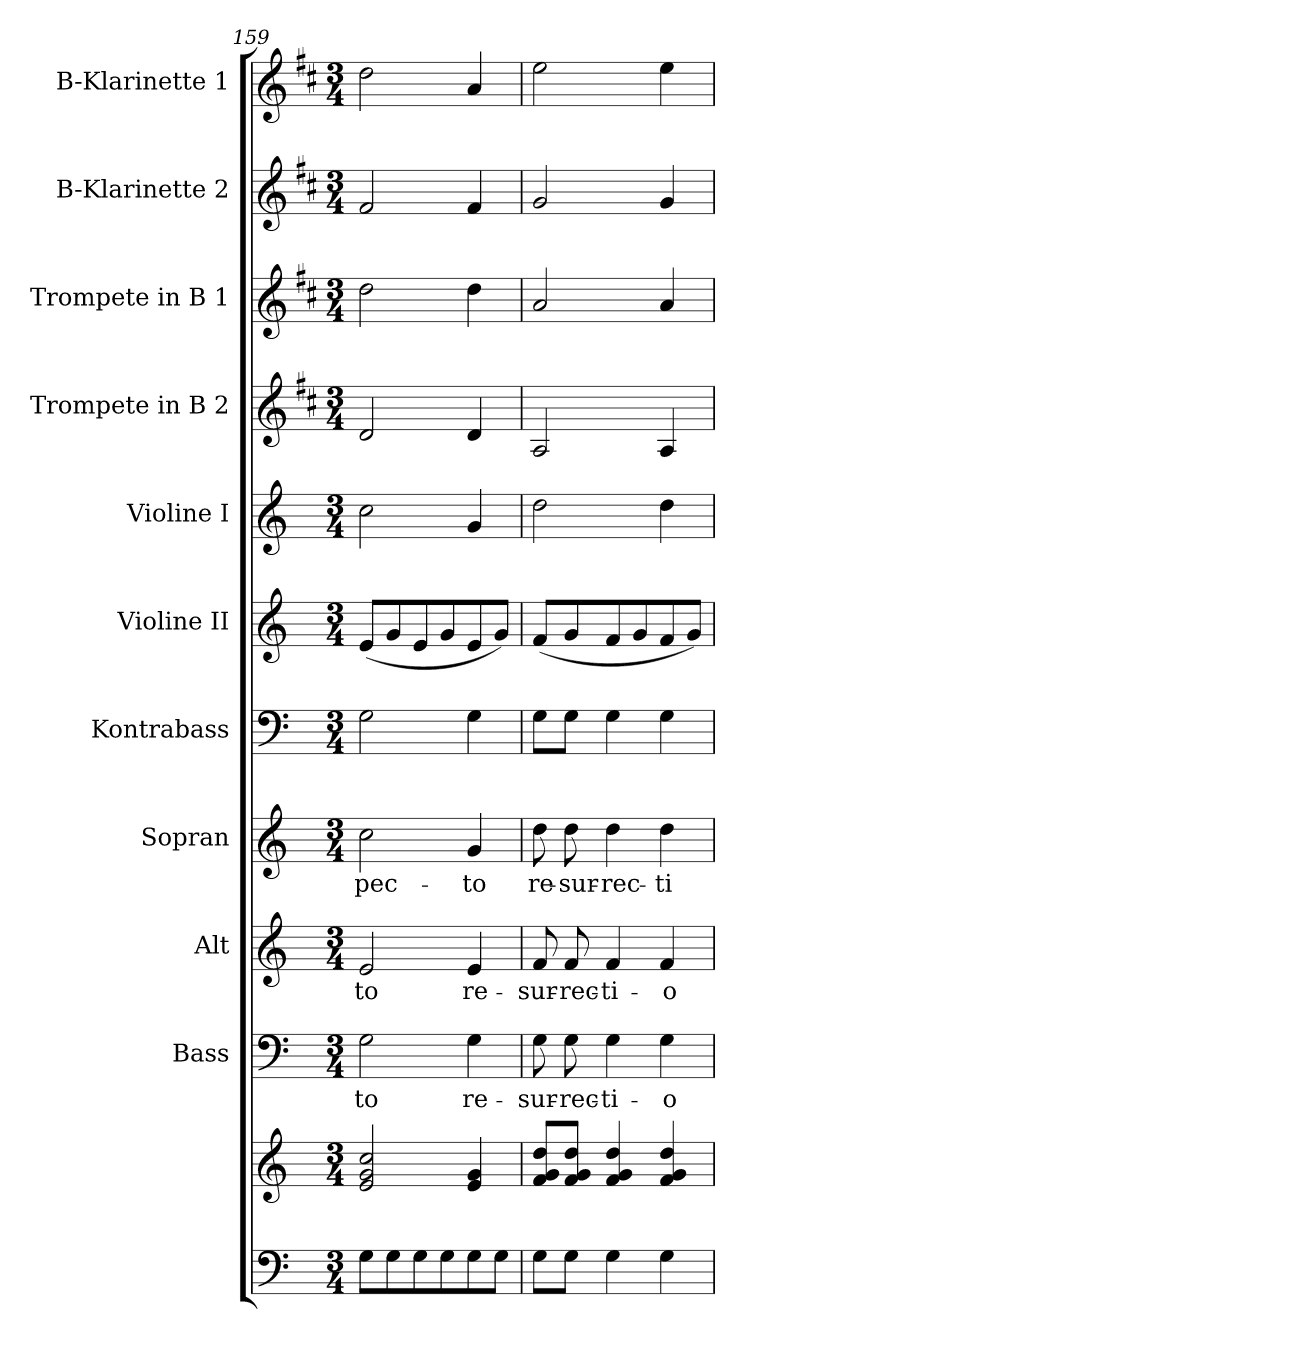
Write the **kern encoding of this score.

**kern	**kern	**kern	**text	**kern	**text	**kern	**text	**kern	**kern	**kern	**kern	**kern	**kern	**kern
*part11	*part11	*part10	*part10	*part9	*part9	*part8	*part8	*part7	*part6	*part5	*part4	*part3	*part2	*part1
*staff12	*staff11	*staff10	*staff10	*staff9	*staff9	*staff8	*staff8	*staff7	*staff6	*staff5	*staff4	*staff3	*staff2	*staff1
*	*	*I"Bass	*	*I"Alt	*	*I"Sopran	*	*I"Kontrabass	*I"Violine II	*I"Violine I	*I"Trompete in B 2	*I"Trompete in B 1	*I"B-Klarinette 2	*I"B-Klarinette 1
*	*	*I'B.	*	*I'A.	*	*I'S.	*	*I'Kb.	*I'Vl. II	*I'Vl. I	*I'Tr. 2	*I'Tr. 1	*I'B Kl. 2	*I'B Kl. 1
*clefF4	*clefG2	*clefF4	*	*clefG2	*	*clefG2	*	*clefF4	*clefG2	*clefG2	*clefG2	*clefG2	*clefG2	*clefG2
*	*	*	*	*	*	*	*	*ITrd7c12	*	*	*ITrd1c2	*ITrd1c2	*ITrd1c2	*ITrd1c2
*k[]	*k[]	*k[]	*	*k[]	*	*k[]	*	*k[]	*k[]	*k[]	*k[]	*k[]	*k[]	*k[]
*C:	*C:	*C:	*	*C:	*	*C:	*	*C:	*C:	*C:	*C:	*C:	*C:	*C:
*M3/4	*M3/4	*M3/4	*	*M3/4	*	*M3/4	*	*M3/4	*M3/4	*M3/4	*M3/4	*M3/4	*M3/4	*M3/4
=159	=159	=159	=159	=159	=159	=159	=159	=159	=159	=159	=159	=159	=159	=159
!	!	!	!LO:LY:b	!	!LO:LY:b	!	!LO:LY:b	!	!	!	!	!	!	!
8G\L	2e/ 2g/ 2cc/	2G\	-to	2e/	-to	2cc\	-pec-	2GG\	(<8e/L	2cc\	2c/	2cc\	2e/	2cc\
8G\	.	.	.	.	.	.	.	.	8g/	.	.	.	.	.
8G\	.	.	.	.	.	.	.	.	8e/	.	.	.	.	.
8G\	.	.	.	.	.	.	.	.	8g/	.	.	.	.	.
!	!	!	!LO:LY:b	!	!LO:LY:b	!	!LO:LY:b	!	!	!	!	!	!	!
8G\	4e/ 4g/	4G\	re-	4e/	re-	4g/	-to	4GG\	8e/	4g/	4c/	4cc\	4e/	4g/
8G\J	.	.	.	.	.	.	.	.	8g/J)	.	.	.	.	.
=160	=160	=160	=160	=160	=160	=160	=160	=160	=160	=160	=160	=160	=160	=160
!	!	!	!LO:LY:b	!	!LO:LY:b	!	!LO:LY:b	!	!	!	!	!	!	!
8G\L	8f/ 8g/ 8dd/L	8G\	-sur-	8f/	-sur-	8dd\	re-	8GG\L	(<8f/L	2dd\	2G/	2g/	2f/	2dd\
!	!	!	!LO:LY:b	!	!LO:LY:b	!	!LO:LY:b	!	!	!	!	!	!	!
8G\J	8f/ 8g/ 8dd/J	8G\	-rec-	8f/	-rec-	8dd\	-sur-	8GG\J	8g/	.	.	.	.	.
!	!	!	!LO:LY:b	!	!LO:LY:b	!	!LO:LY:b	!	!	!	!	!	!	!
4G\	4f/ 4g/ 4dd/	4G\	-ti-	4f/	-ti-	4dd\	-rec-	4GG\	8f/	.	.	.	.	.
.	.	.	.	.	.	.	.	.	8g/	.	.	.	.	.
!	!	!	!LO:LY:b	!	!LO:LY:b	!	!LO:LY:b	!	!	!	!	!	!	!
4G\	4f/ 4g/ 4dd/	4G\	-o-	4f/	-o-	4dd\	-ti-	4GG\	8f/	4dd\	4G/	4g/	4f/	4dd\
.	.	.	.	.	.	.	.	.	8g/J)	.	.	.	.	.
=	=	=	=	=	=	=	=	=	=	=	=	=	=	=
*-	*-	*-	*-	*-	*-	*-	*-	*-	*-	*-	*-	*-	*-	*-
